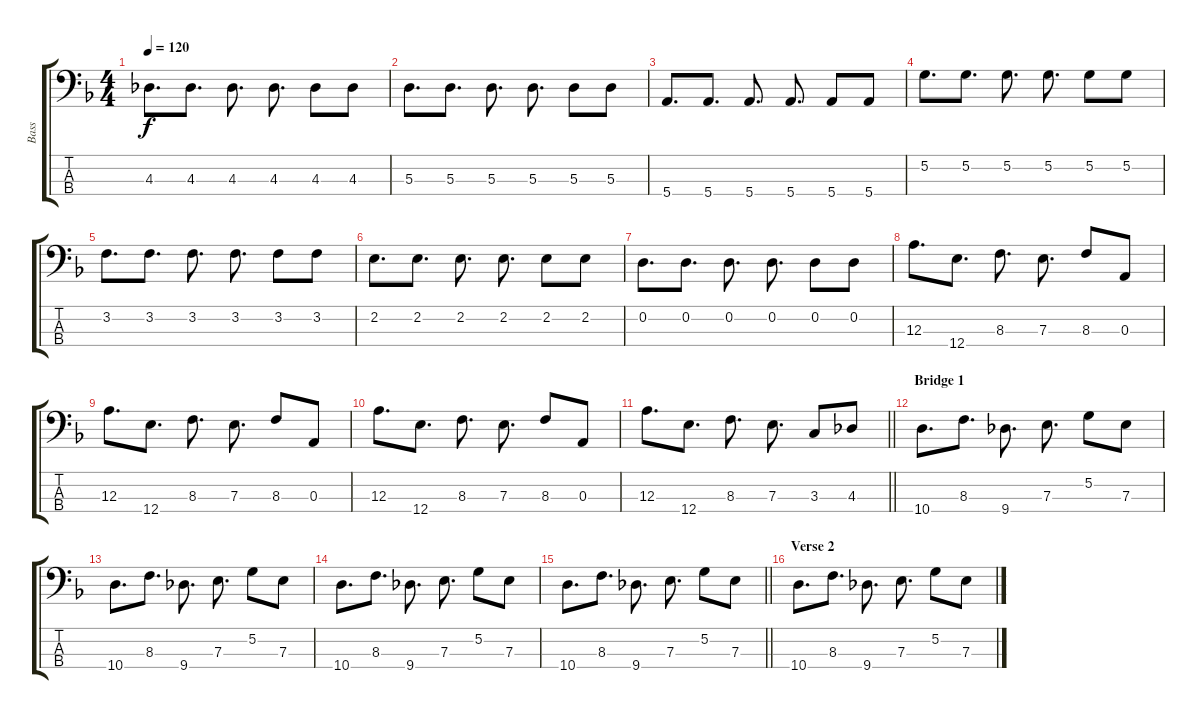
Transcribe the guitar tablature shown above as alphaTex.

\track ("Bass" "Bass") {instrument electricbassfinger}
\staff {score tabs}
\tuning (G2 D2 A1 E1) {hide}
\ts (4 4)
\tempo 120
\clef f4
\ks f
4.3.8{d dy f} 4.3.8{d} 4.3.8{d} 4.3.8{d} 4.3.8 4.3.8 |
5.3.8{d} 5.3.8{d} 5.3.8{d} 5.3.8{d} 5.3.8 5.3.8 |
5.4.8{d} 5.4.8{d} 5.4.8{d} 5.4.8{d} 5.4.8 5.4.8 |
5.2.8{d} 5.2.8{d} 5.2.8{d} 5.2.8{d} 5.2.8 5.2.8 |
3.2.8{d} 3.2.8{d} 3.2.8{d} 3.2.8{d} 3.2.8 3.2.8 |
2.2.8{d} 2.2.8{d} 2.2.8{d} 2.2.8{d} 2.2.8 2.2.8 |
0.2.8{d} 0.2.8{d} 0.2.8{d} 0.2.8{d} 0.2.8 0.2.8 |
12.3.8{d} 12.4.8{d} 8.3.8{d} 7.3.8{d} 8.3.8 0.3.8 |
12.3.8{d} 12.4.8{d} 8.3.8{d} 7.3.8{d} 8.3.8 0.3.8 |
12.3.8{d} 12.4.8{d} 8.3.8{d} 7.3.8{d} 8.3.8 0.3.8 |
\barLineRight lightlight
12.3.8{d} 12.4.8{d} 8.3.8{d} 7.3.8{d} 3.3.8 4.3.8 |
\section ("" "Bridge 1")
10.4.8{d volume 13 instrument electricbassfinger} 8.3.8{d} 9.4.8{d} 7.3.8{d} 5.2.8 7.3.8 |
10.4.8{d} 8.3.8{d} 9.4.8{d} 7.3.8{d} 5.2.8 7.3.8 |
10.4.8{d} 8.3.8{d} 9.4.8{d} 7.3.8{d} 5.2.8 7.3.8 |
\barLineRight lightlight
10.4.8{d} 8.3.8{d} 9.4.8{d} 7.3.8{d} 5.2.8 7.3.8 |
\section ("" "Verse 2")
10.4.8{d} 8.3.8{d} 9.4.8{d} 7.3.8{d} 5.2.8 7.3.8
